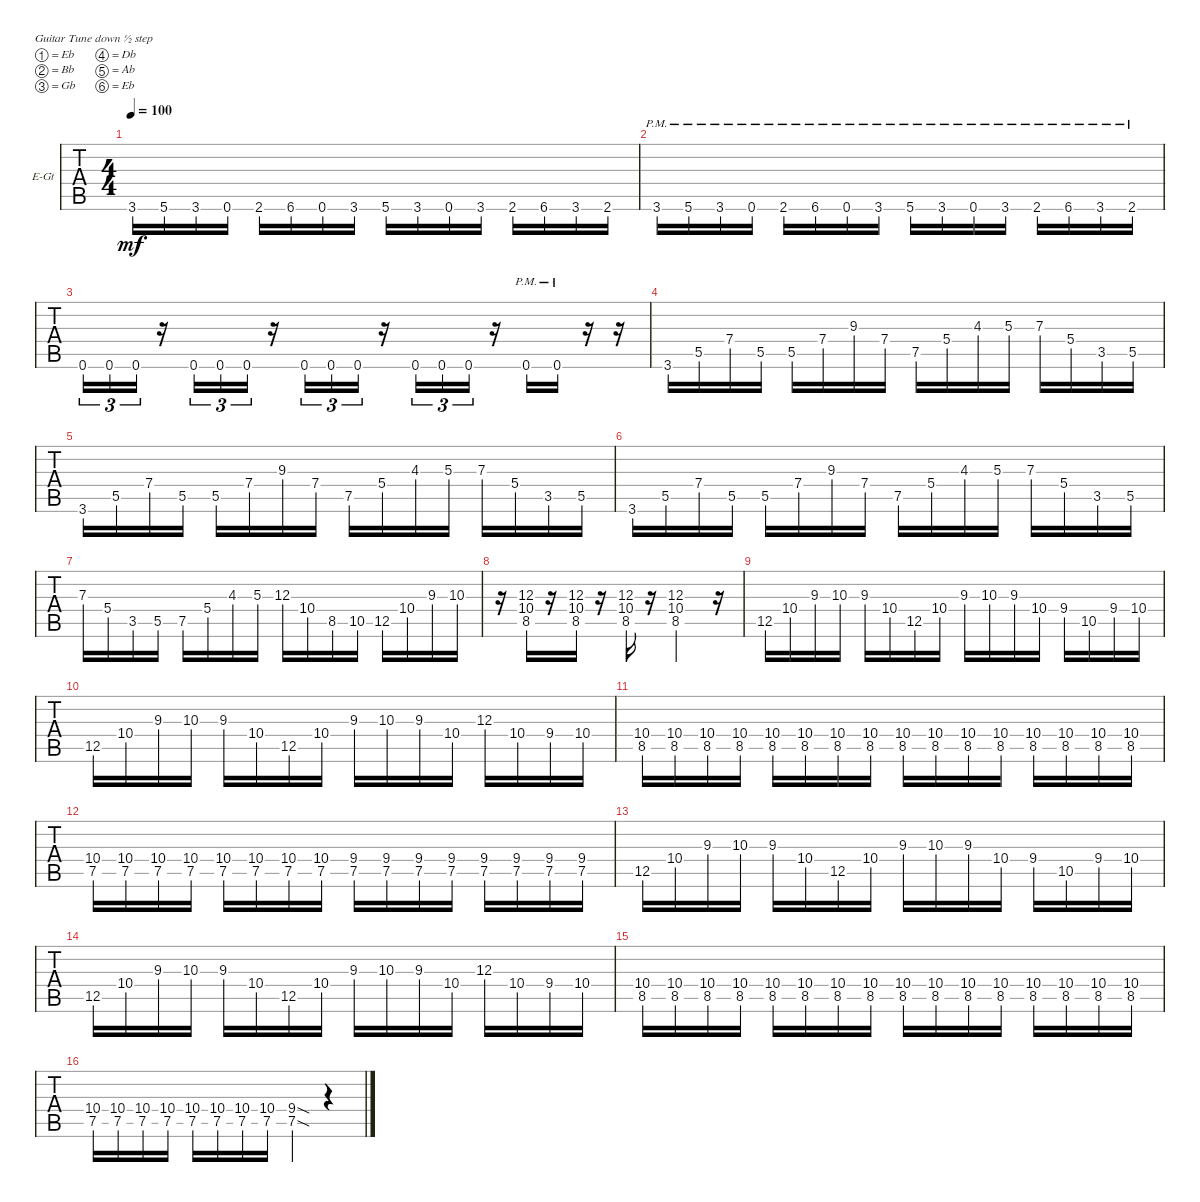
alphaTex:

\defaultSystemsLayout 4
\bracketExtendMode groupsimilarinstruments
\firstSystemTrackNameOrientation horizontal
\otherSystemsTrackNameOrientation horizontal
\track ("Electric Guitar" "E-Gt") {instrument distortionguitar}
\staff {tabs}
\tuning (Eb4 Bb3 Gb3 Db3 Ab2 Eb2)
\ts (4 4)
\tempo 100
\clef g2
\ks c
3.6.16{dy mf} 5.6.16 3.6.16 0.6.16 2.6.16 6.6.16 0.6.16 3.6.16 5.6.16 3.6.16 0.6.16 3.6.16 2.6.16 6.6.16 3.6.16 2.6.16 |
3.6{pm}.16 5.6{pm}.16 3.6{pm}.16 0.6{pm}.16 2.6{pm}.16 6.6{pm}.16 0.6{pm}.16 3.6{pm}.16 5.6{pm}.16 3.6{pm}.16 0.6{pm}.16 3.6{pm}.16 2.6{pm}.16 6.6{pm}.16 3.6{pm}.16 2.6{pm}.16 |
0.6.16{tu (3 2)} 0.6.16{tu (3 2)} 0.6.16{tu (3 2)} r.16 0.6.16{tu (3 2)} 0.6.16{tu (3 2)} 0.6.16{tu (3 2)} r.16 0.6.16{tu (3 2)} 0.6.16{tu (3 2)} 0.6.16{tu (3 2)} r.16 0.6.16{tu (3 2)} 0.6.16{tu (3 2)} 0.6.16{tu (3 2)} r.16 0.6{pm}.16 0.6{pm}.16 r.16 r.16 |
3.6.16 5.5.16 7.4.16 5.5.16 5.5.16 7.4.16 9.3.16 7.4.16 7.5.16 5.4.16 4.3.16 5.3.16 7.3.16 5.4.16 3.5.16 5.5.16 |
3.6.16 5.5.16 7.4.16 5.5.16 5.5.16 7.4.16 9.3.16 7.4.16 7.5.16 5.4.16 4.3.16 5.3.16 7.3.16 5.4.16 3.5.16 5.5.16 |
3.6.16 5.5.16 7.4.16 5.5.16 5.5.16 7.4.16 9.3.16 7.4.16 7.5.16 5.4.16 4.3.16 5.3.16 7.3.16 5.4.16 3.5.16 5.5.16 |
7.3.16 5.4.16 3.5.16 5.5.16 7.5.16 5.4.16 4.3.16 5.3.16 12.3.16 10.4.16 8.5.16 10.5.16 12.5.16 10.4.16 9.3.16 10.3.16 |
r.16 (8.5 10.4 12.3).16 r.16 (8.5 10.4 12.3).16 r.16 (8.5 10.4 12.3).16 r.16 (8.5 10.4 12.3).2 r.16 |
12.5.16 10.4.16 9.3.16 10.3.16 9.3.16 10.4.16 12.5.16 10.4.16 9.3.16 10.3.16 9.3.16 10.4.16 9.4.16 10.5.16 9.4.16 10.4.16 |
12.5.16 10.4.16 9.3.16 10.3.16 9.3.16 10.4.16 12.5.16 10.4.16 9.3.16 10.3.16 9.3.16 10.4.16 12.3.16 10.4.16 9.4.16 10.4.16 |
(8.5 10.4).16 (8.5 10.4).16 (8.5 10.4).16 (8.5 10.4).16 (8.5 10.4).16 (8.5 10.4).16 (8.5 10.4).16 (8.5 10.4).16 (8.5 10.4).16 (8.5 10.4).16 (8.5 10.4).16 (8.5 10.4).16 (8.5 10.4).16 (8.5 10.4).16 (8.5 10.4).16 (8.5 10.4).16 |
(7.5 10.4).16 (7.5 10.4).16 (7.5 10.4).16 (7.5 10.4).16 (7.5 10.4).16 (7.5 10.4).16 (7.5 10.4).16 (7.5 10.4).16 (7.5 9.4).16 (7.5 9.4).16 (7.5 9.4).16 (7.5 9.4).16 (7.5 9.4).16 (7.5 9.4).16 (7.5 9.4).16 (7.5 9.4).16 |
12.5.16 10.4.16 9.3.16 10.3.16 9.3.16 10.4.16 12.5.16 10.4.16 9.3.16 10.3.16 9.3.16 10.4.16 9.4.16 10.5.16 9.4.16 10.4.16 |
12.5.16 10.4.16 9.3.16 10.3.16 9.3.16 10.4.16 12.5.16 10.4.16 9.3.16 10.3.16 9.3.16 10.4.16 12.3.16 10.4.16 9.4.16 10.4.16 |
(8.5 10.4).16 (8.5 10.4).16 (8.5 10.4).16 (8.5 10.4).16 (8.5 10.4).16 (8.5 10.4).16 (8.5 10.4).16 (8.5 10.4).16 (8.5 10.4).16 (8.5 10.4).16 (8.5 10.4).16 (8.5 10.4).16 (8.5 10.4).16 (8.5 10.4).16 (8.5 10.4).16 (8.5 10.4).16 |
(7.5 10.4).16 (7.5 10.4).16 (7.5 10.4).16 (7.5 10.4).16 (7.5 10.4).16 (7.5 10.4).16 (7.5 10.4).16 (7.5 10.4).16 (7.5{sod} 9.4{sod}).4 r.4
